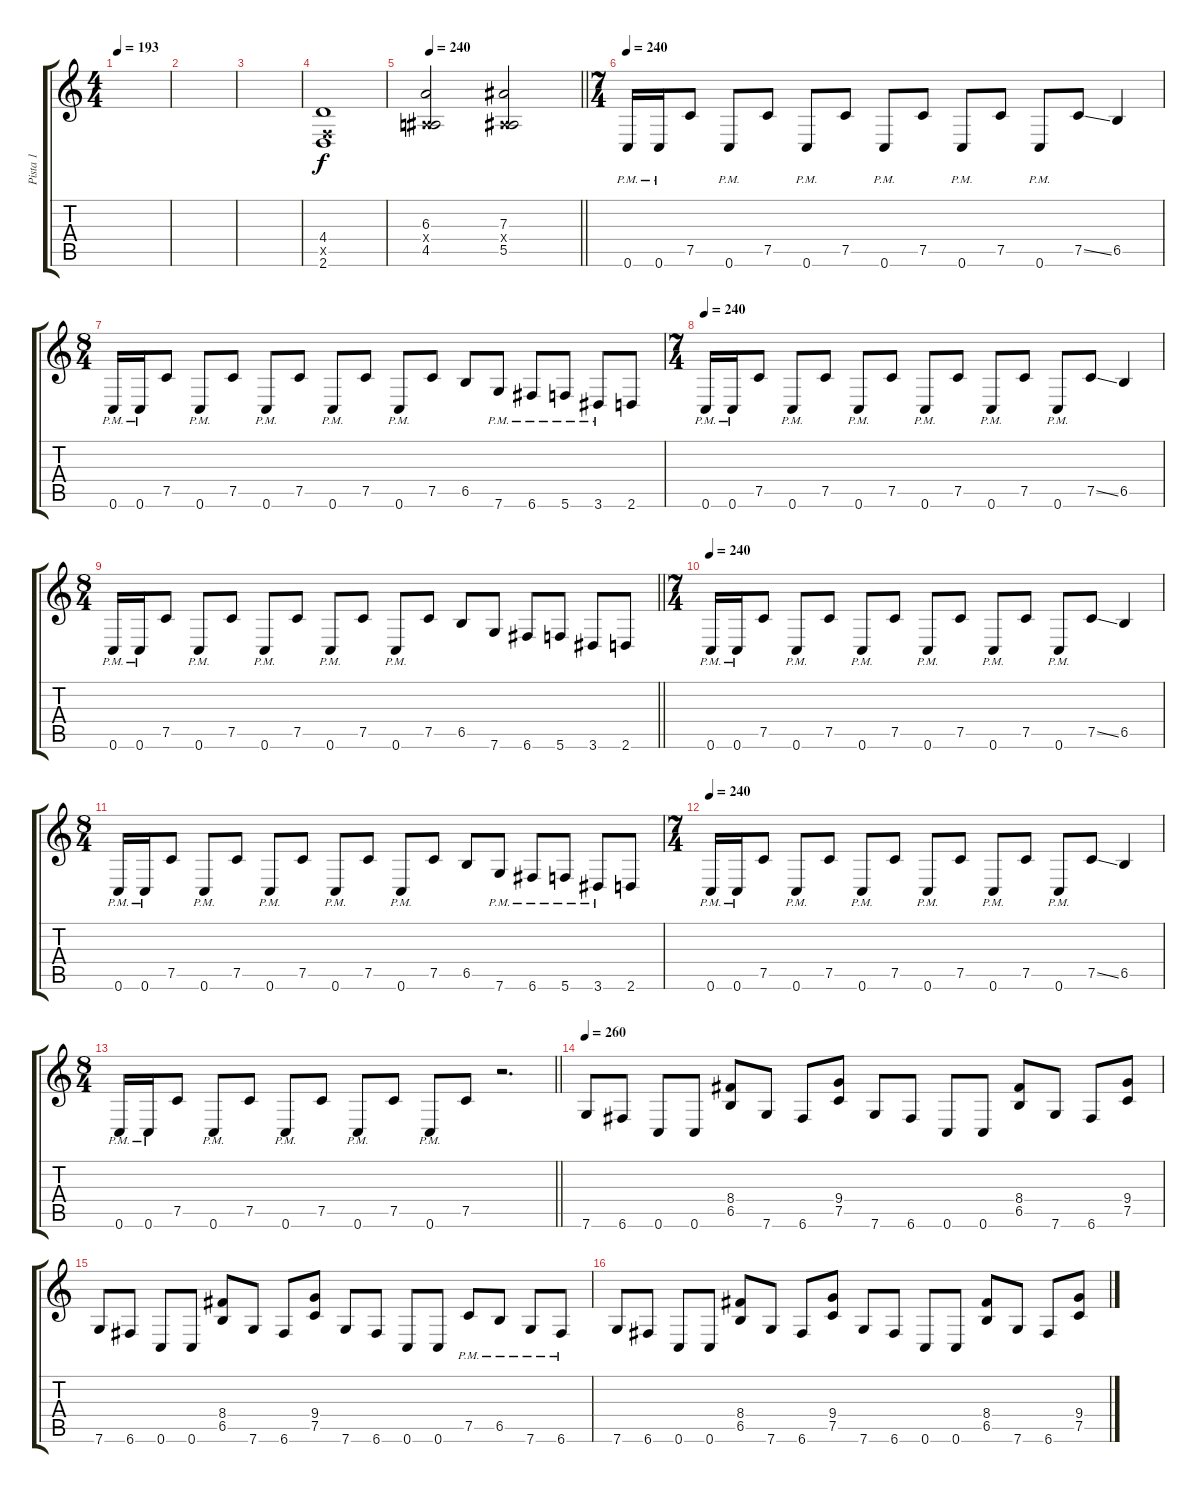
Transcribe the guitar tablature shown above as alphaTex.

\track ("Pista 1" "Pista 1") {instrument distortionguitar}
\staff {score tabs}
\tuning (C4 G3 Eb3 Bb2 F2 C2) {hide}
\ts (4 4)
\tempo 193
\clef g2
\ks c
|
|
|
(4.4 0.5{x} 2.6).1 |
\tempo 240
\barLineRight lightlight
(6.3 0.4{x} 4.5).2 (7.3 0.4{x} 5.5).2 |
\ts (7 4)
\tempo 240
0.6{pm}.16 0.6{pm}.16 7.5.8 0.6{pm}.8 7.5.8 0.6{pm}.8 7.5.8 0.6{pm}.8 7.5.8 0.6{pm}.8 7.5.8 0.6{pm}.8 7.5{ss}.8 6.5.4 |
\ts (8 4)
0.6{pm}.16 0.6{pm}.16 7.5.8 0.6{pm}.8 7.5.8 0.6{pm}.8 7.5.8 0.6{pm}.8 7.5.8 0.6{pm}.8 7.5.8 6.5.8 7.6{pm}.8 6.6{pm}.8 5.6{pm}.8 3.6{pm}.8 2.6.8 |
\ts (7 4)
\tempo 240
0.6{pm}.16 0.6{pm}.16 7.5.8 0.6{pm}.8 7.5.8 0.6{pm}.8 7.5.8 0.6{pm}.8 7.5.8 0.6{pm}.8 7.5.8 0.6{pm}.8 7.5{ss}.8 6.5.4 |
\ts (8 4)
\barLineRight lightlight
0.6{pm}.16 0.6{pm}.16 7.5.8 0.6{pm}.8 7.5.8 0.6{pm}.8 7.5.8 0.6{pm}.8 7.5.8 0.6{pm}.8 7.5.8 6.5.8 7.6.8 6.6.8 5.6.8 3.6.8 2.6.8 |
\ts (7 4)
\tempo 240
0.6{pm}.16 0.6{pm}.16 7.5.8 0.6{pm}.8 7.5.8 0.6{pm}.8 7.5.8 0.6{pm}.8 7.5.8 0.6{pm}.8 7.5.8 0.6{pm}.8 7.5{ss}.8 6.5.4 |
\ts (8 4)
0.6{pm}.16 0.6{pm}.16 7.5.8 0.6{pm}.8 7.5.8 0.6{pm}.8 7.5.8 0.6{pm}.8 7.5.8 0.6{pm}.8 7.5.8 6.5.8 7.6{pm}.8 6.6{pm}.8 5.6{pm}.8 3.6{pm}.8 2.6.8 |
\ts (7 4)
\tempo 240
0.6{pm}.16 0.6{pm}.16 7.5.8 0.6{pm}.8 7.5.8 0.6{pm}.8 7.5.8 0.6{pm}.8 7.5.8 0.6{pm}.8 7.5.8 0.6{pm}.8 7.5{ss}.8 6.5.4 |
\ts (8 4)
\barLineRight lightlight
0.6{pm}.16 0.6{pm}.16 7.5.8 0.6{pm}.8 7.5.8 0.6{pm}.8 7.5.8 0.6{pm}.8 7.5.8 0.6{pm}.8 7.5.8 r.2{d} |
\tempo 260
7.6.8 6.6.8 0.6.8 0.6.8 (8.4 6.5).8 7.6.8 6.6.8 (9.4 7.5).8 7.6.8 6.6.8 0.6.8 0.6.8 (8.4 6.5).8 7.6.8 6.6.8 (9.4 7.5).8 |
7.6.8 6.6.8 0.6.8 0.6.8 (8.4 6.5).8 7.6.8 6.6.8 (9.4 7.5).8 7.6.8 6.6.8 0.6.8 0.6.8 7.5{pm}.8 6.5{pm}.8 7.6{pm}.8 6.6{pm}.8 |
7.6.8 6.6.8 0.6.8 0.6.8 (8.4 6.5).8 7.6.8 6.6.8 (9.4 7.5).8 7.6.8 6.6.8 0.6.8 0.6.8 (8.4 6.5).8 7.6.8 6.6.8 (9.4 7.5).8
